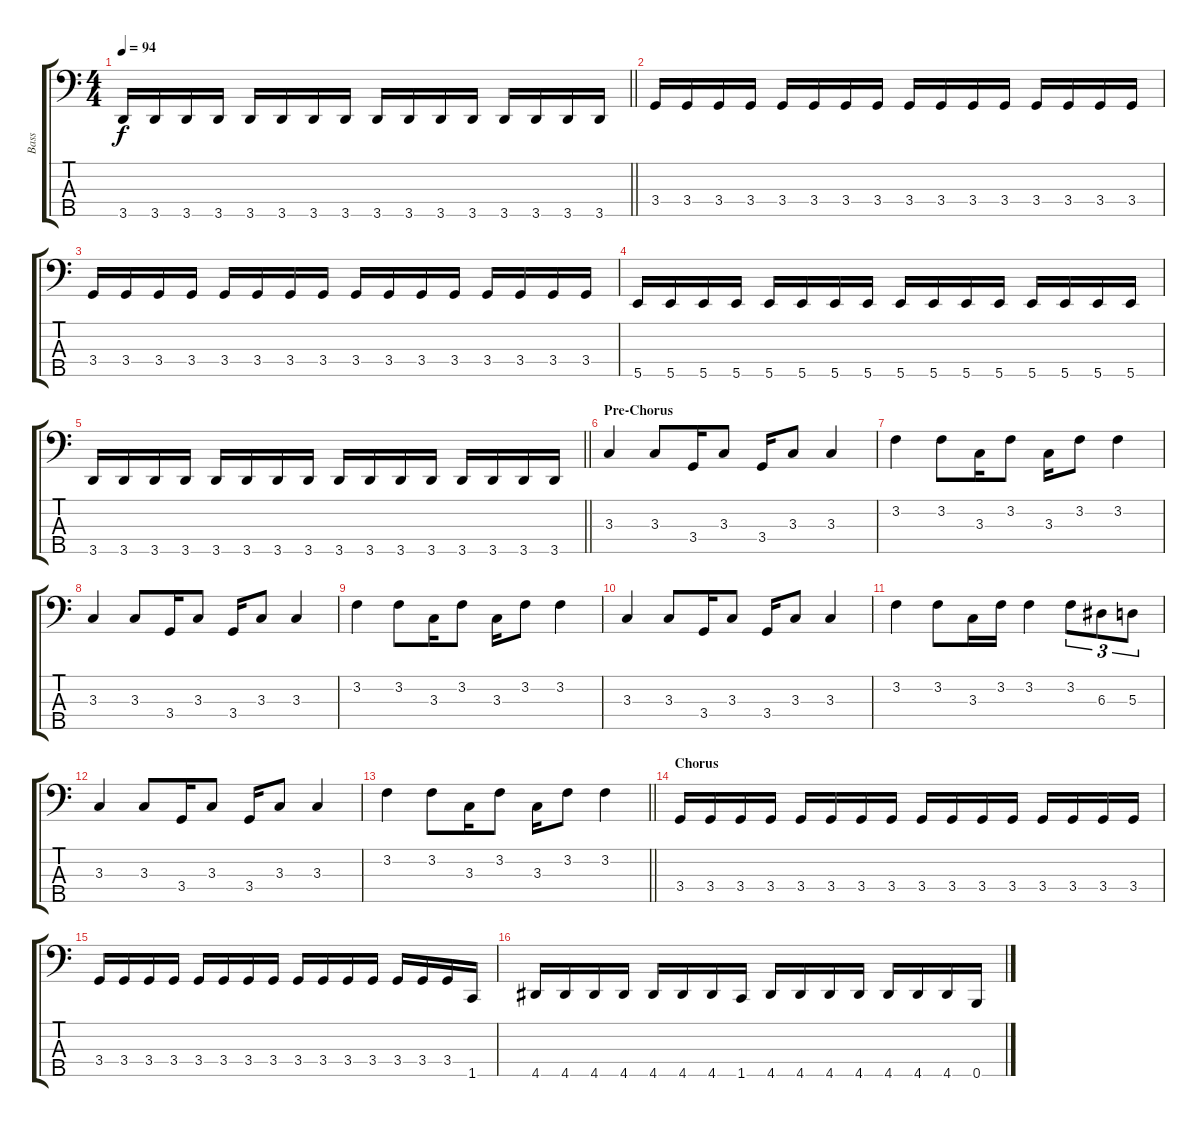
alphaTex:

\track ("Bass" "Bass") {instrument electricbassfinger}
\staff {score tabs}
\tuning (G2 D2 A1 E1 B0) {hide}
\ts (4 4)
\tempo 94
\clef f4
\barLineRight lightlight
\ks c
3.5.16{dy f} 3.5.16 3.5.16 3.5.16 3.5.16 3.5.16 3.5.16 3.5.16 3.5.16 3.5.16 3.5.16 3.5.16 3.5.16 3.5.16 3.5.16 3.5.16 |
3.4.16 3.4.16 3.4.16 3.4.16 3.4.16 3.4.16 3.4.16 3.4.16 3.4.16 3.4.16 3.4.16 3.4.16 3.4.16 3.4.16 3.4.16 3.4.16 |
3.4.16 3.4.16 3.4.16 3.4.16 3.4.16 3.4.16 3.4.16 3.4.16 3.4.16 3.4.16 3.4.16 3.4.16 3.4.16 3.4.16 3.4.16 3.4.16 |
5.5.16 5.5.16 5.5.16 5.5.16 5.5.16 5.5.16 5.5.16 5.5.16 5.5.16 5.5.16 5.5.16 5.5.16 5.5.16 5.5.16 5.5.16 5.5.16 |
\barLineRight lightlight
3.5.16 3.5.16 3.5.16 3.5.16 3.5.16 3.5.16 3.5.16 3.5.16 3.5.16 3.5.16 3.5.16 3.5.16 3.5.16 3.5.16 3.5.16 3.5.16 |
\section ("" "Pre-Chorus")
3.3.4 3.3.8 3.4.16 3.3.8 3.4.16 3.3.8 3.3.4 |
3.2.4 3.2.8 3.3.16 3.2.8 3.3.16 3.2.8 3.2.4 |
3.3.4 3.3.8 3.4.16 3.3.8 3.4.16 3.3.8 3.3.4 |
3.2.4 3.2.8 3.3.16 3.2.8 3.3.16 3.2.8 3.2.4 |
3.3.4 3.3.8 3.4.16 3.3.8 3.4.16 3.3.8 3.3.4 |
3.2.4 3.2.8 3.3.16 3.2.16 3.2.4 3.2.8{tu (3 2)} 6.3.8{tu (3 2)} 5.3.8{tu (3 2)} |
3.3.4 3.3.8 3.4.16 3.3.8 3.4.16 3.3.8 3.3.4 |
\barLineRight lightlight
3.2.4 3.2.8 3.3.16 3.2.8 3.3.16 3.2.8 3.2.4 |
\section ("" "Chorus")
3.4.16 3.4.16 3.4.16 3.4.16 3.4.16 3.4.16 3.4.16 3.4.16 3.4.16 3.4.16 3.4.16 3.4.16 3.4.16 3.4.16 3.4.16 3.4.16 |
3.4.16 3.4.16 3.4.16 3.4.16 3.4.16 3.4.16 3.4.16 3.4.16 3.4.16 3.4.16 3.4.16 3.4.16 3.4.16 3.4.16 3.4.16 1.5.16 |
4.5.16 4.5.16 4.5.16 4.5.16 4.5.16 4.5.16 4.5.16 1.5.16 4.5.16 4.5.16 4.5.16 4.5.16 4.5.16 4.5.16 4.5.16 0.5.16
